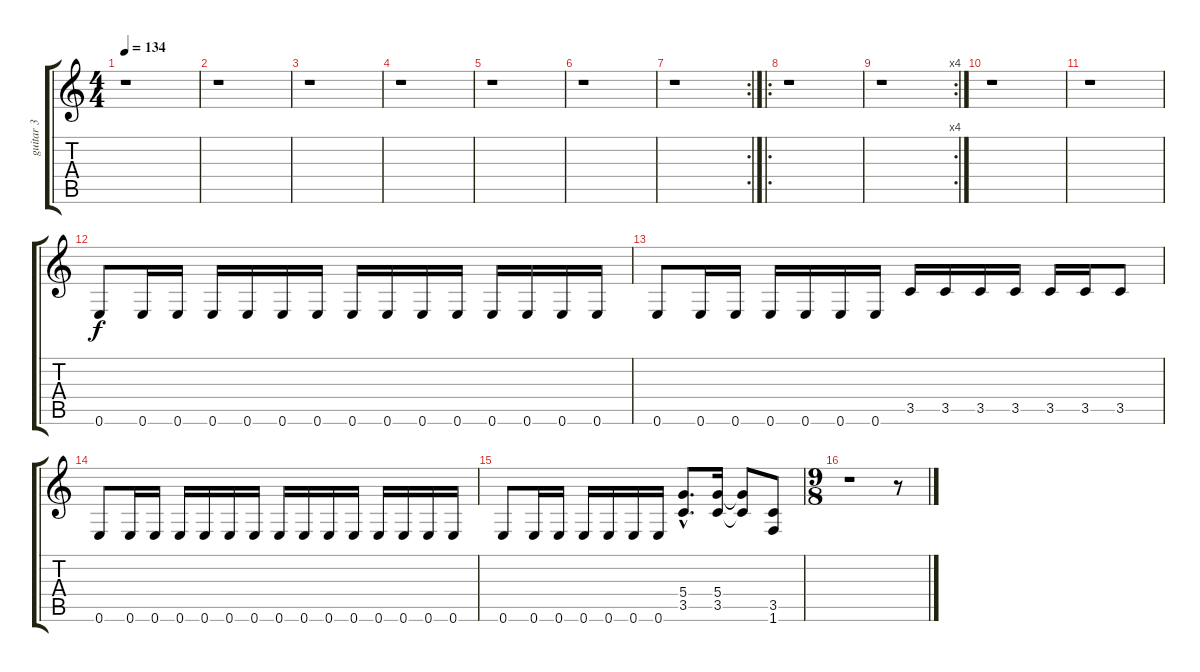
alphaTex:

\track ("guitar 3" "guitar 3") {instrument distortionguitar}
\staff {score tabs}
\tuning (E4 B3 G3 D3 A2 E2) {hide}
\ts (4 4)
\tempo 134
\clef g2
\ks c
r.1{dy f} |
r.1 |
r.1 |
r.1 |
r.1 |
r.1 |
\rc 2
r.1 |
\ro
r.1 |
\rc 4
r.1 |
r.1 |
r.1 |
0.6.8 0.6.16 0.6.16 0.6.16 0.6.16 0.6.16 0.6.16 0.6.16 0.6.16 0.6.16 0.6.16 0.6.16 0.6.16 0.6.16 0.6.16 |
0.6.8 0.6.16 0.6.16 0.6.16 0.6.16 0.6.16 0.6.16 3.5.16 3.5.16 3.5.16 3.5.16 3.5.16 3.5.16 3.5.8 |
0.6.8 0.6.16 0.6.16 0.6.16 0.6.16 0.6.16 0.6.16 0.6.16 0.6.16 0.6.16 0.6.16 0.6.16 0.6.16 0.6.16 0.6.16 |
0.6.8 0.6.16 0.6.16 0.6.16 0.6.16 0.6.16 0.6.16 (5.4{hac} 3.5{hac}).8{d} (5.4 3.5).16 (5.4{t} 3.5{t}).8 (3.5 1.6).8 |
\ts (9 8)
r.1 r.8
